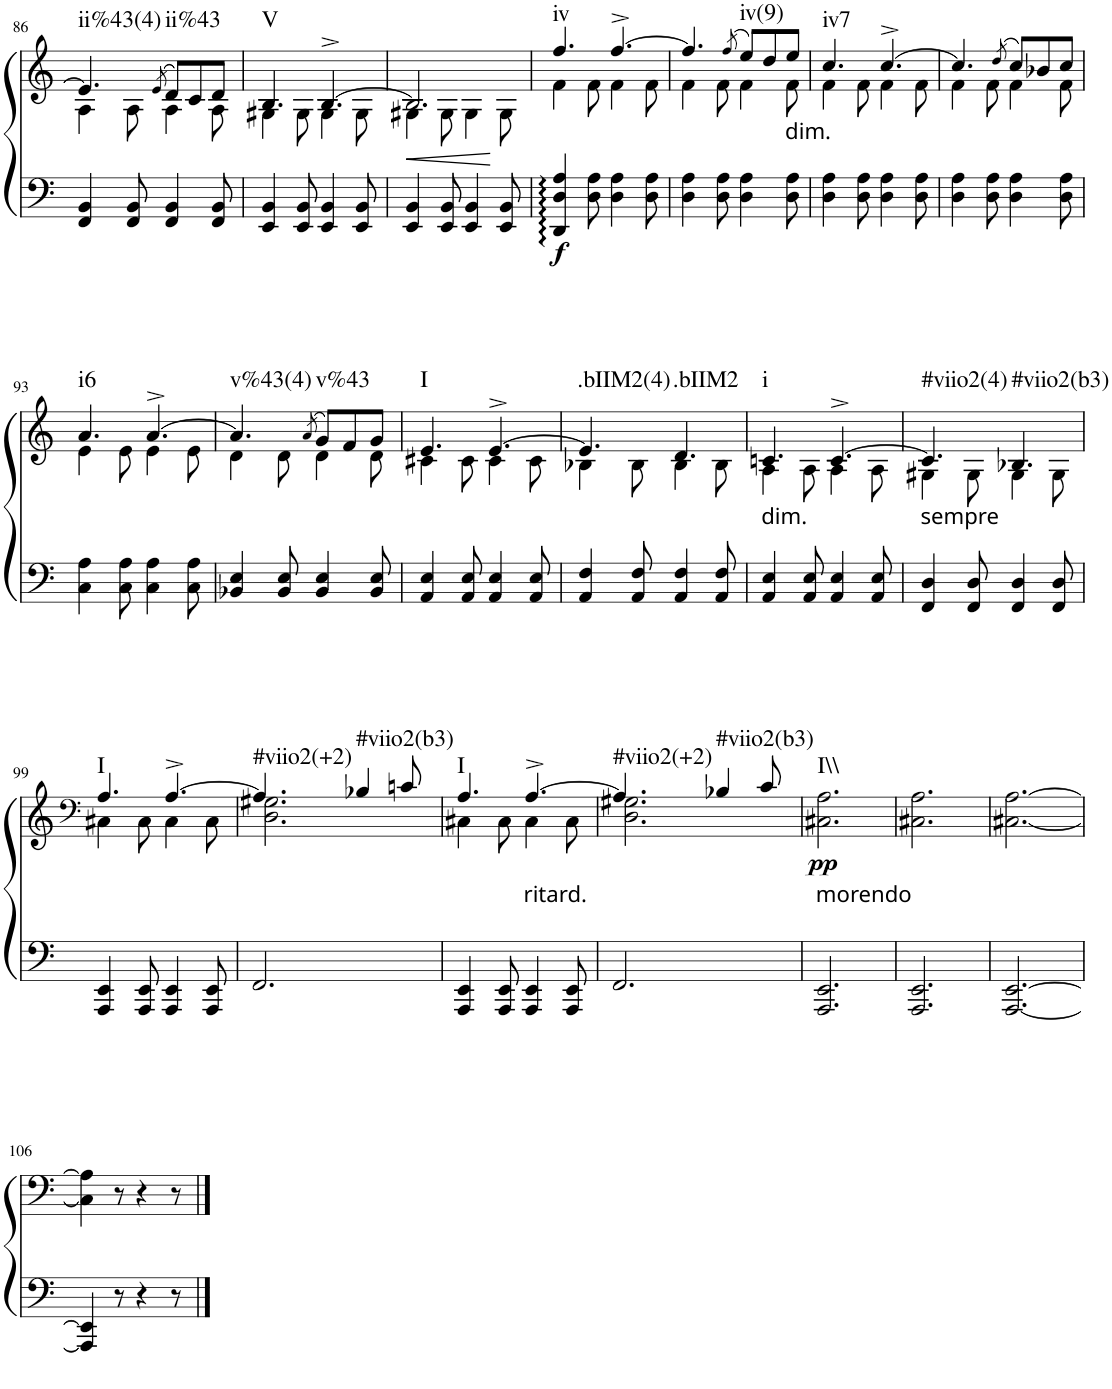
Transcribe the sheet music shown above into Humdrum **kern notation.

**kern	**kern	**dynam	**harte
*part1	*part1	*part1	*part1
*staff2	*staff1	*staff1/2	*
*I"Klavier	*	*	*
*I'Klav.	*	*	*
!!LO:PB:g=z
*clefF4	*clefG2	*	*
*k[]	*k[]	*	*
*M6/8	*M6/8	*	*
=86	=86	=86	=86
*	*^	*	*
!	!	!	!	!LO:H:kt=ii%43(4)
4FF/ 4BB/	4.e/]	4A\	.	N
8FF/ 8BB/	.	8A\	.	.
.	(8qe/	.	.	.
!	!	!	!	!LO:H:kt=ii%43
4FF/ 4BB/	8d/L)	4A\	.	N
.	8c/	.	.	.
8FF/ 8BB/	8d/J	8A\	.	.
=87	=87	=87	=87	=87
!	!	!	!	!LO:H:kt=V
4EE/ 4BB/	4.B/	4G#X\	.	N
8EE/ 8BB/	.	8G#\	.	.
4EE/ 4BB/	[4.B^/	4G#\	.	.
8EE/ 8BB/	.	8G#\	.	.
=88	=88	=88	=88	=88
!	!	!	!LO:HP:b	!
4EE/ 4BB/	2.B/]	4G#X\	<	.
8EE/ 8BB/	.	8G#\	.	.
4EE/ 4BB/	.	4G#\	.	.
8EE/ 8BB/	.	8G#\	[	.
=89	=89	=89	=89	=89
!	!	!	!LO:DY:b=2	!LO:H:kt=iv
4DD/ 4D/ 4A/	4.ff/	4f\	f	N
8D\ 8A\	.	8f\	.	.
4D\ 4A\	[4.ff^/	4f\	.	.
8D\ 8A\	.	8f\	.	.
=90	=90	=90	=90	=90
4D\ 4A\	4.ff/]	4f\	.	.
8D\ 8A\	.	8f\	.	.
.	(8qff/	.	.	.
!	!	!	!	!LO:H:kt=iv(9)
4D\ 4A\	8ee/L)	4f\	.	N
.	8dd/	.	.	.
!LO:TX:a:t=dim.	!	!	!	!
8D\ 8A\	8ee/J	8f\	.	.
=91	=91	=91	=91	=91
!	!	!	!	!LO:H:kt=iv7
4D\ 4A\	4.cc/	4f\	.	N
8D\ 8A\	.	8f\	.	.
4D\ 4A\	[4.cc^/	4f\	.	.
8D\ 8A\	.	8f\	.	.
=92	=92	=92	=92	=92
4D\ 4A\	4.cc/]	4f\	.	.
8D\ 8A\	.	8f\	.	.
.	(8qdd/	.	.	.
4D\ 4A\	8cc/L)	4f\	.	.
.	8b-X/	.	.	.
8D\ 8A\	8cc/J	8f\	.	.
!!LO:LB:g=z	!!
=93	=93	=93	=93	=93
!	!	!	!	!LO:H:kt=i6
4C\ 4A\	4.a/	4e\	.	N
8C\ 8A\	.	8e\	.	.
4C\ 4A\	[4.a^/	4e\	.	.
8C\ 8A\	.	8e\	.	.
=94	=94	=94	=94	=94
!	!	!	!	!LO:H:kt=v%43(4)
4BB-X/ 4E/	4.a/]	4d\	.	N
8BB-/ 8E/	.	8d\	.	.
.	(8qa/	.	.	.
!	!	!	!	!LO:H:kt=v%43
4BB-/ 4E/	8g/L)	4d\	.	N
.	8f/	.	.	.
8BB-/ 8E/	8g/J	8d\	.	.
=95	=95	=95	=95	=95
!	!	!	!	!LO:H:kt=I
4AA/ 4E/	4.e/	4c#X\	.	N
8AA/ 8E/	.	8c#\	.	.
4AA/ 4E/	[4.e^/	4c#\	.	.
8AA/ 8E/	.	8c#\	.	.
=96	=96	=96	=96	=96
!	!	!	!	!LO:H:kt=.bIIM2(4)
4AA/ 4F/	4.e/]	4B-X\	.	N
8AA/ 8F/	.	8B-\	.	.
!	!	!	!	!LO:H:kt=.bIIM2
4AA/ 4F/	4.d/	4B-\	.	N
8AA/ 8F/	.	8B-\	.	.
=97	=97	=97	=97	=97
!LO:TX:a:t=dim.	!	!	!	!LO:H:kt=i
4AA/ 4E/	4.cn/	4A\	.	N
8AA/ 8E/	.	8A\	.	.
4AA/ 4E/	[4.c^/	4A\	.	.
8AA/ 8E/	.	8A\	.	.
=98	=98	=98	=98	=98
!LO:TX:a:t=sempre	!	!	!	!LO:H:kt=#viio2(4)
4FF/ 4D/	4.c/]	4G#X\	.	N
8FF/ 8D/	.	8G#\	.	.
!	!	!	!	!LO:H:kt=#viio2(b3)
4FF/ 4D/	4.B-X/	4G#\	.	N
8FF/ 8D/	.	8G#\	.	.
!!LO:LB:g=z	!!
=99	=99	=99	=99	=99
*	*clefF4	*	*	*
!	!	!	!	!LO:H:kt=I
4AAA/ 4EE/	4.A/	4C#X\	.	N
8AAA/ 8EE/	.	8C#\	.	.
4AAA/ 4EE/	[4.A^/	4C#\	.	.
8AAA/ 8EE/	.	8C#\	.	.
=100	=100	=100	=100	=100
!	!	!	!	!LO:H:kt=#viio2(+2)
2.FF/	4.A/]	2.D\ 2.G#X\	.	N
!	!	!	!	!LO:H:kt=#viio2(b3)
.	4B-X/	.	.	N
.	8cn/	.	.	.
=101	=101	=101	=101	=101
!	!	!	!	!LO:H:kt=I
4AAA/ 4EE/	4.A/	4C#X\	.	N
8AAA/ 8EE/	.	8C#\	.	.
!LO:TX:a:t=ritard.	!	!	!	!
4AAA/ 4EE/	[4.A^/	4C#\	.	.
8AAA/ 8EE/	.	8C#\	.	.
=102	=102	=102	=102	=102
!	!	!	!	!LO:H:kt=#viio2(+2)
2.FF/	4.A/]	2.D\ 2.G#X\	.	N
!	!	!	!	!LO:H:kt=#viio2(b3)
.	4B-X/	.	.	N
.	8c/	.	.	.
*	*v	*v	*	*
=103	=103	=103	=103
!LO:TX:a:t=morendo	!	!	!
!	!	!LO:DY:b	!LO:H:kt=I\\
2.AAA/ 2.EE/	2.C#X\ 2.A\	pp	N
=104	=104	=104	=104
2.AAA/ 2.EE/	2.C#X\ 2.A\	.	.
=105	=105	=105	=105
[2.AAA/ [2.EE/	[2.C#X\ [2.A\	.	.
!!LO:LB:g=z
=106	=106	=106	=106
4AAA/] 4EE/]	4C#\] 4A\]	.	.
8r	8r	.	.
4r	4r	.	.
8r	8r	.	.
==	==	==	==
*-	*-	*-	*-
